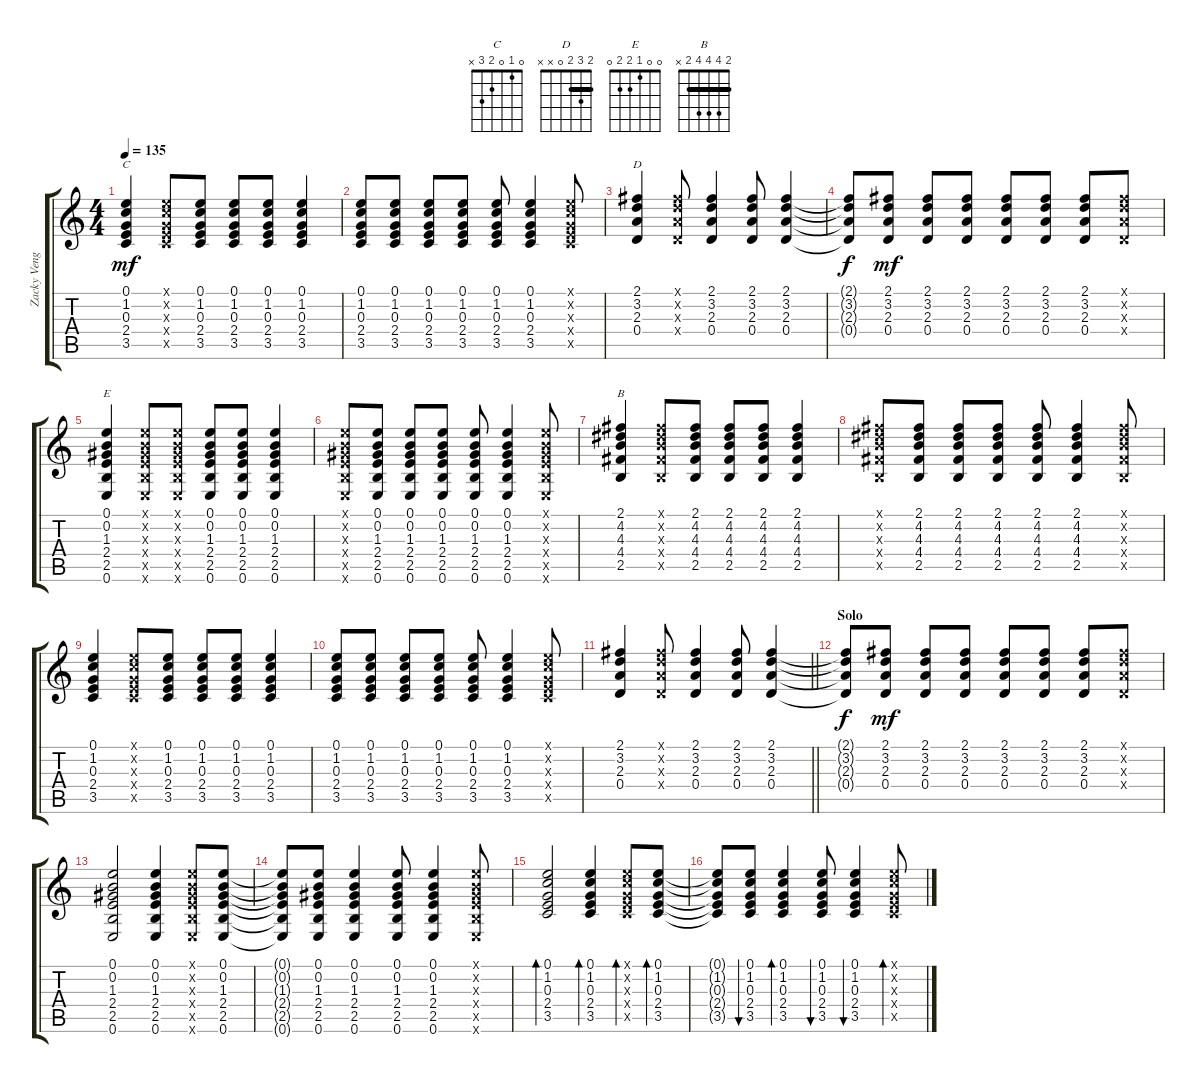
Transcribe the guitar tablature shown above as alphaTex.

\track ("Zacky Vengeance" "Zacky Veng") {instrument acousticguitarsteel}
\staff {score tabs}
\tuning (E4 B3 G3 D3 A2 E2) {hide}
\chord ("C" 0 1 0 2 3 x)
\chord ("D" 2 3 2 0 x x) {barre 2}
\chord ("E" 0 0 1 2 2 0)
\chord ("B" 2 4 4 4 2 x) {barre 2}
\ts (4 4)
\tempo 135
\clef g2
\ks c
(0.1 1.2 0.3 2.4 3.5).4{ch "C" dy mf} (0.1{x} 1.2{x} 0.3{x} 2.4{x} 3.5{x}).8 (0.1 1.2 0.3 2.4 3.5).8 (0.1 1.2 0.3 2.4 3.5).8 (0.1 1.2 0.3 2.4 3.5).8 (0.1 1.2 0.3 2.4 3.5).4 |
(0.1 1.2 0.3 2.4 3.5).8 (0.1 1.2 0.3 2.4 3.5).8 (0.1 1.2 0.3 2.4 3.5).8 (0.1 1.2 0.3 2.4 3.5).8 (0.1 1.2 0.3 2.4 3.5).8 (0.1 1.2 0.3 2.4 3.5).4 (0.1{x} 1.2{x} 0.3{x} 2.4{x} 3.5{x}).8 |
(2.1 3.2 2.3 0.4).4{ch "D"} (2.1{x} 3.2{x} 2.3{x} 0.4{x}).8 (2.1 3.2 2.3 0.4).4 (2.1 3.2 2.3 0.4).8 (2.1 3.2 2.3 0.4).4 |
(2.1{t} 3.2{t} 2.3{t} 0.4{t}).8{dy f} (2.1 3.2 2.3 0.4).8{dy mf} (2.1 3.2 2.3 0.4).8 (2.1 3.2 2.3 0.4).8 (2.1 3.2 2.3 0.4).8 (2.1 3.2 2.3 0.4).8 (2.1 3.2 2.3 0.4).8 (2.1{x} 3.2{x} 2.3{x} 0.4{x}).8 |
(0.1 0.2 1.3 2.4 2.5 0.6).4{ch "E"} (0.1{x} 0.2{x} 1.3{x} 2.4{x} 2.5{x} 0.6{x}).8 (0.1{x} 0.2{x} 1.3{x} 2.4{x} 2.5{x} 0.6{x}).8 (0.1 0.2 1.3 2.4 2.5 0.6).8 (0.1 0.2 1.3 2.4 2.5 0.6).8 (0.1 0.2 1.3 2.4 2.5 0.6).4 |
(0.1{x} 0.2{x} 1.3{x} 2.4{x} 2.5{x} 0.6{x}).8 (0.1 0.2 1.3 2.4 2.5 0.6).8 (0.1 0.2 1.3 2.4 2.5 0.6).8 (0.1 0.2 1.3 2.4 2.5 0.6).8 (0.1 0.2 1.3 2.4 2.5 0.6).8 (0.1 0.2 1.3 2.4 2.5 0.6).4 (0.1{x} 0.2{x} 1.3{x} 2.4{x} 2.5{x} 0.6{x}).8 |
(2.1 4.2 4.3 4.4 2.5).4{ch "B"} (2.1{x} 4.2{x} 4.3{x} 4.4{x} 2.5{x}).8 (2.1 4.2 4.3 4.4 2.5).8 (2.1 4.2 4.3 4.4 2.5).8 (2.1 4.2 4.3 4.4 2.5).8 (2.1 4.2 4.3 4.4 2.5).4 |
(2.1{x} 4.2{x} 4.3{x} 4.4{x} 2.5{x}).8 (2.1 4.2 4.3 4.4 2.5).8 (2.1 4.2 4.3 4.4 2.5).8 (2.1 4.2 4.3 4.4 2.5).8 (2.1 4.2 4.3 4.4 2.5).8 (2.1 4.2 4.3 4.4 2.5).4 (2.1{x} 4.2{x} 4.3{x} 4.4{x} 2.5{x}).8 |
(0.1 1.2 0.3 2.4 3.5).4 (0.1{x} 1.2{x} 0.3{x} 2.4{x} 3.5{x}).8 (0.1 1.2 0.3 2.4 3.5).8 (0.1 1.2 0.3 2.4 3.5).8 (0.1 1.2 0.3 2.4 3.5).8 (0.1 1.2 0.3 2.4 3.5).4 |
(0.1 1.2 0.3 2.4 3.5).8 (0.1 1.2 0.3 2.4 3.5).8 (0.1 1.2 0.3 2.4 3.5).8 (0.1 1.2 0.3 2.4 3.5).8 (0.1 1.2 0.3 2.4 3.5).8 (0.1 1.2 0.3 2.4 3.5).4 (0.1{x} 1.2{x} 0.3{x} 2.4{x} 3.5{x}).8 |
\barLineRight lightlight
(2.1 3.2 2.3 0.4).4 (2.1{x} 3.2{x} 2.3{x} 0.4{x}).8 (2.1 3.2 2.3 0.4).4 (2.1 3.2 2.3 0.4).8 (2.1 3.2 2.3 0.4).4 |
\section ("" "Solo")
(2.1{t} 3.2{t} 2.3{t} 0.4{t}).8{dy f} (2.1 3.2 2.3 0.4).8{dy mf} (2.1 3.2 2.3 0.4).8 (2.1 3.2 2.3 0.4).8 (2.1 3.2 2.3 0.4).8 (2.1 3.2 2.3 0.4).8 (2.1 3.2 2.3 0.4).8 (2.1{x} 3.2{x} 2.3{x} 0.4{x}).8 |
(0.1 0.2 1.3 2.4 2.5 0.6).2 (0.1 0.2 1.3 2.4 2.5 0.6).4 (0.1{x} 0.2{x} 1.3{x} 2.4{x} 2.5{x} 0.6{x}).8 (0.1 0.2 1.3 2.4 2.5 0.6).8 |
(0.1{t} 0.2{t} 1.3{t} 2.4{t} 2.5{t} 0.6{t}).8 (0.1 0.2 1.3 2.4 2.5 0.6).8 (0.1 0.2 1.3 2.4 2.5 0.6).4 (0.1 0.2 1.3 2.4 2.5 0.6).8 (0.1 0.2 1.3 2.4 2.5 0.6).4 (0.1{x} 0.2{x} 1.3{x} 2.4{x} 2.5{x} 0.6{x}).8 |
(0.1 1.2 0.3 2.4 3.5).2{bd 30} (0.1 1.2 0.3 2.4 3.5).4{bd 30} (0.1{x} 1.2{x} 0.3{x} 2.4{x} 3.5{x}).8{bd 30} (0.1 1.2 0.3 2.4 3.5).8{bd 30} |
(0.1{t} 1.2{t} 0.3{t} 2.4{t} 3.5{t}).8 (0.1 1.2 0.3 2.4 3.5).8{bu 30} (0.1 1.2 0.3 2.4 3.5).4{bd 30} (0.1 1.2 0.3 2.4 3.5).8{bu 30} (0.1 1.2 0.3 2.4 3.5).4{bu 30} (0.1{x} 1.2{x} 0.3{x} 2.4{x} 3.5{x}).8{bd 30}
